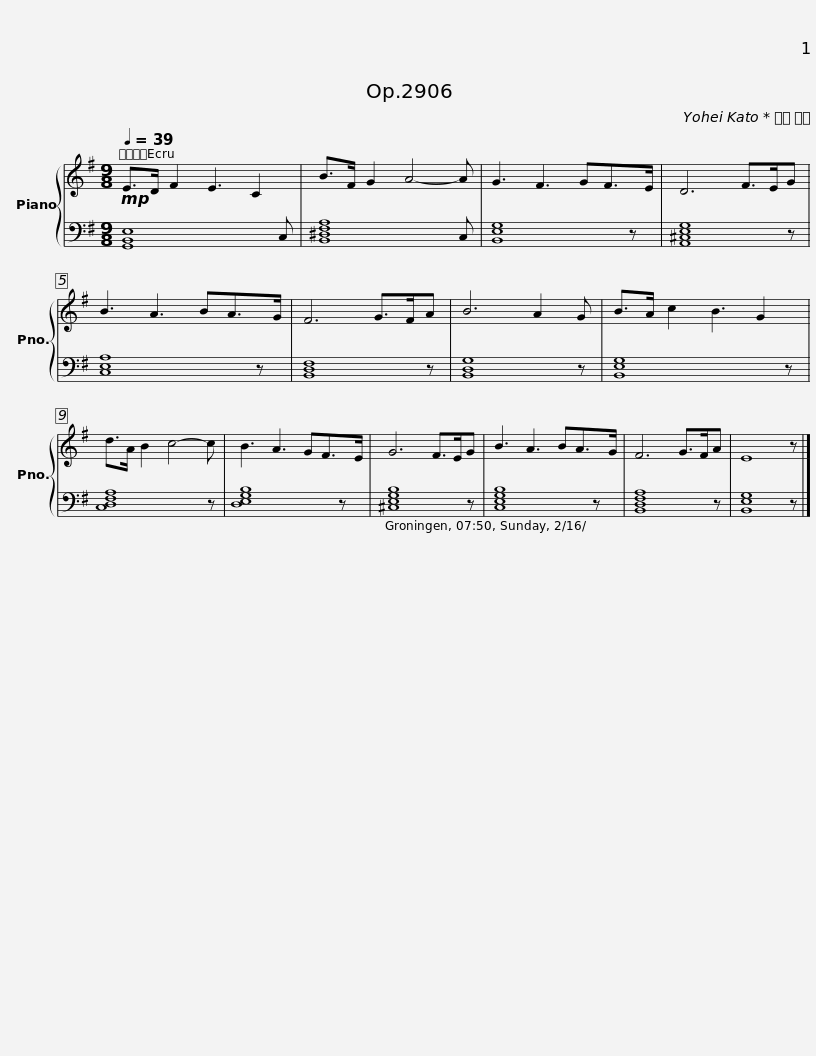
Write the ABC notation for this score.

X:1
%%score { 1 | 2 }
L:1/8
Q:1/4=39
M:9/8
I:linebreak $
K:G
V:1 treble
V:2 bass
V:1
!mp! E>D F2 E3 C2 | B>F G2 A4- A | G3 F3 GF>E | D6 F>EG | B3 A3 BA>G |$ %5
 F6 G>FA | B6 A2 G | B>A c2 B3 G2 | d>A B2 c4- c | B3 A3 GF>E |$ %10
 G6 F>EG | B3 A3 BA>G | F6 G>FA | E8 z |] %14
V:2
 [G,,B,,E,]8 C, | [B,,^D,F,A,]8 C, | [B,,E,G,]8 z | [A,,^C,E,G,]8 z | [C,E,A,]8 z |$ %5
 [B,,D,F,]8 z | [B,,D,G,]8 z | [B,,E,G,]8 z | [C,D,F,A,]8 z | [D,E,G,B,]8 z |$ %10
 [^C,E,G,B,]8 z | [C,E,G,B,]8 z | [B,,D,F,A,]8 z | [B,,E,G,]8 z |] %14
